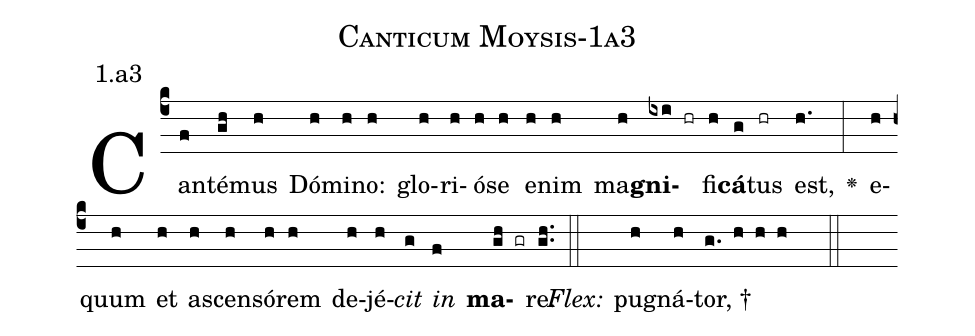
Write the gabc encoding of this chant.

name: Canticum Moysis-1a3;
annotation: 1.a3;
%%
(c4)Can(f)té(gh)mus(h) Dó(h)mi(h)no:(h) glo(h)ri(h)ó(h)se(h) e(h)nim(h) ma(h)<b>gni</b>(ixi hr)fi(h)<b>cá</b>(g)tus(hr) est,(h.) <v>\greheightstar</v>(:) e(h)quum(h) et(h) a(h)scen(h)só(h)rem(h) de(h)jé(h)<i>cit</i>(g) <i>in</i>(f) <b>ma</b>(gh gr)re.(gh..) (::)
<i>Flex:</i>()  pu(h)gná(h)tor, †(g. h h h  ::)

%E(h) u(h) o(g) u(f) a(gh) e.(gh..) (::)
